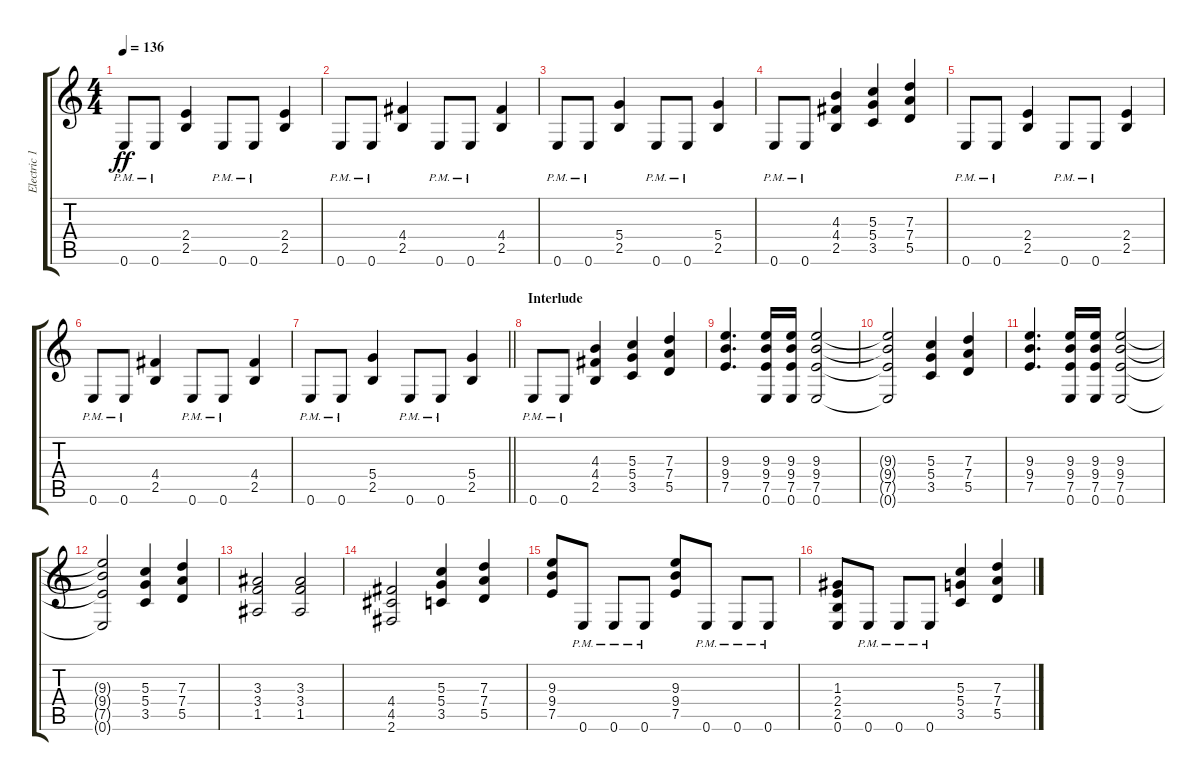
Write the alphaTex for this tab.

\track ("Electric 1" "Electric 1") {instrument distortionguitar}
\staff {score tabs}
\tuning (E4 B3 G3 D3 A2 E2) {hide}
\ts (4 4)
\tempo 136
\clef g2
\ks c
0.6{pm}.8{dy ff} 0.6{pm}.8 (2.4 2.5).4 0.6{pm}.8 0.6{pm}.8 (2.4 2.5).4 |
0.6{pm}.8 0.6{pm}.8 (4.4 2.5).4 0.6{pm}.8 0.6{pm}.8 (4.4 2.5).4 |
0.6{pm}.8 0.6{pm}.8 (5.4 2.5).4 0.6{pm}.8 0.6{pm}.8 (5.4 2.5).4 |
0.6{pm}.8 0.6{pm}.8 (4.3 4.4 2.5).4 (5.3 5.4 3.5).4 (7.3 7.4 5.5).4 |
0.6{pm}.8 0.6{pm}.8 (2.4 2.5).4 0.6{pm}.8 0.6{pm}.8 (2.4 2.5).4 |
0.6{pm}.8 0.6{pm}.8 (4.4 2.5).4 0.6{pm}.8 0.6{pm}.8 (4.4 2.5).4 |
\barLineRight lightlight
0.6{pm}.8 0.6{pm}.8 (5.4 2.5).4 0.6{pm}.8 0.6{pm}.8 (5.4 2.5).4 |
\section ("" "Interlude")
0.6{pm}.8 0.6{pm}.8 (4.3 4.4 2.5).4 (5.3 5.4 3.5).4 (7.3 7.4 5.5).4 |
(9.3 9.4 7.5).4{d} (9.3 9.4 7.5 0.6).16 (9.3 9.4 7.5 0.6).16 (9.3 9.4 7.5 0.6).2 |
(9.3{t} 9.4{t} 7.5{t} 0.6{t}).2 (5.3 5.4 3.5).4 (7.3 7.4 5.5).4 |
(9.3 9.4 7.5).4{d} (9.3 9.4 7.5 0.6).16 (9.3 9.4 7.5 0.6).16 (9.3 9.4 7.5 0.6).2 |
(9.3{t} 9.4{t} 7.5{t} 0.6{t}).2 (5.3 5.4 3.5).4 (7.3 7.4 5.5).4 |
(3.3 3.4 1.5).2 (3.3 3.4 1.5).2 |
(4.4 4.5 2.6).2 (5.3 5.4 3.5).4 (7.3 7.4 5.5).4 |
(9.3 9.4 7.5).8 0.6{pm}.8 0.6{pm}.8 0.6{pm}.8 (9.3 9.4 7.5).8 0.6{pm}.8 0.6{pm}.8 0.6{pm}.8 |
(1.3 2.4 2.5 0.6).8 0.6{pm}.8 0.6{pm}.8 0.6{pm}.8 (5.3 5.4 3.5).4 (7.3 7.4 5.5).4
